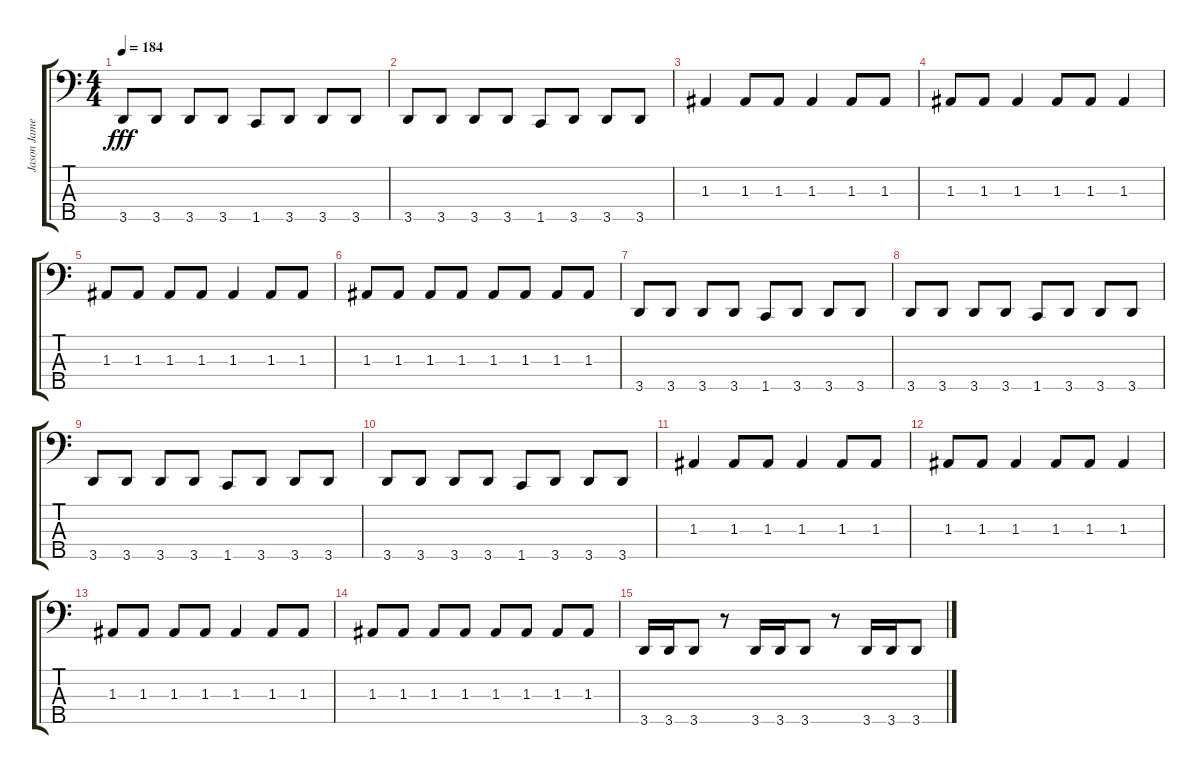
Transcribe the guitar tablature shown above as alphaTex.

\track ("Jason James" "Jason Jame") {instrument electricbasspick}
\staff {score tabs}
\tuning (G2 D2 A1 E1 B0) {hide}
\ts (4 4)
\tempo 184
\clef f4
\ks c
3.5.8{dy fff} 3.5.8 3.5.8 3.5.8 1.5.8 3.5.8 3.5.8 3.5.8 |
3.5.8 3.5.8 3.5.8 3.5.8 1.5.8 3.5.8 3.5.8 3.5.8 |
1.3.4 1.3.8 1.3.8 1.3.4 1.3.8 1.3.8 |
1.3.8 1.3.8 1.3.4 1.3.8 1.3.8 1.3.4 |
1.3.8 1.3.8 1.3.8 1.3.8 1.3.4 1.3.8 1.3.8 |
1.3.8 1.3.8 1.3.8 1.3.8 1.3.8 1.3.8 1.3.8 1.3.8 |
3.5.8 3.5.8 3.5.8 3.5.8 1.5.8 3.5.8 3.5.8 3.5.8 |
3.5.8 3.5.8 3.5.8 3.5.8 1.5.8 3.5.8 3.5.8 3.5.8 |
3.5.8 3.5.8 3.5.8 3.5.8 1.5.8 3.5.8 3.5.8 3.5.8 |
3.5.8 3.5.8 3.5.8 3.5.8 1.5.8 3.5.8 3.5.8 3.5.8 |
1.3.4 1.3.8 1.3.8 1.3.4 1.3.8 1.3.8 |
1.3.8 1.3.8 1.3.4 1.3.8 1.3.8 1.3.4 |
1.3.8 1.3.8 1.3.8 1.3.8 1.3.4 1.3.8 1.3.8 |
1.3.8 1.3.8 1.3.8 1.3.8 1.3.8 1.3.8 1.3.8 1.3.8 |
3.5.16{beam merge} 3.5.16{beam merge} 3.5.8 r.8 3.5.16{beam merge} 3.5.16{beam merge} 3.5.8 r.8 3.5.16{beam merge} 3.5.16{beam merge} 3.5.8
